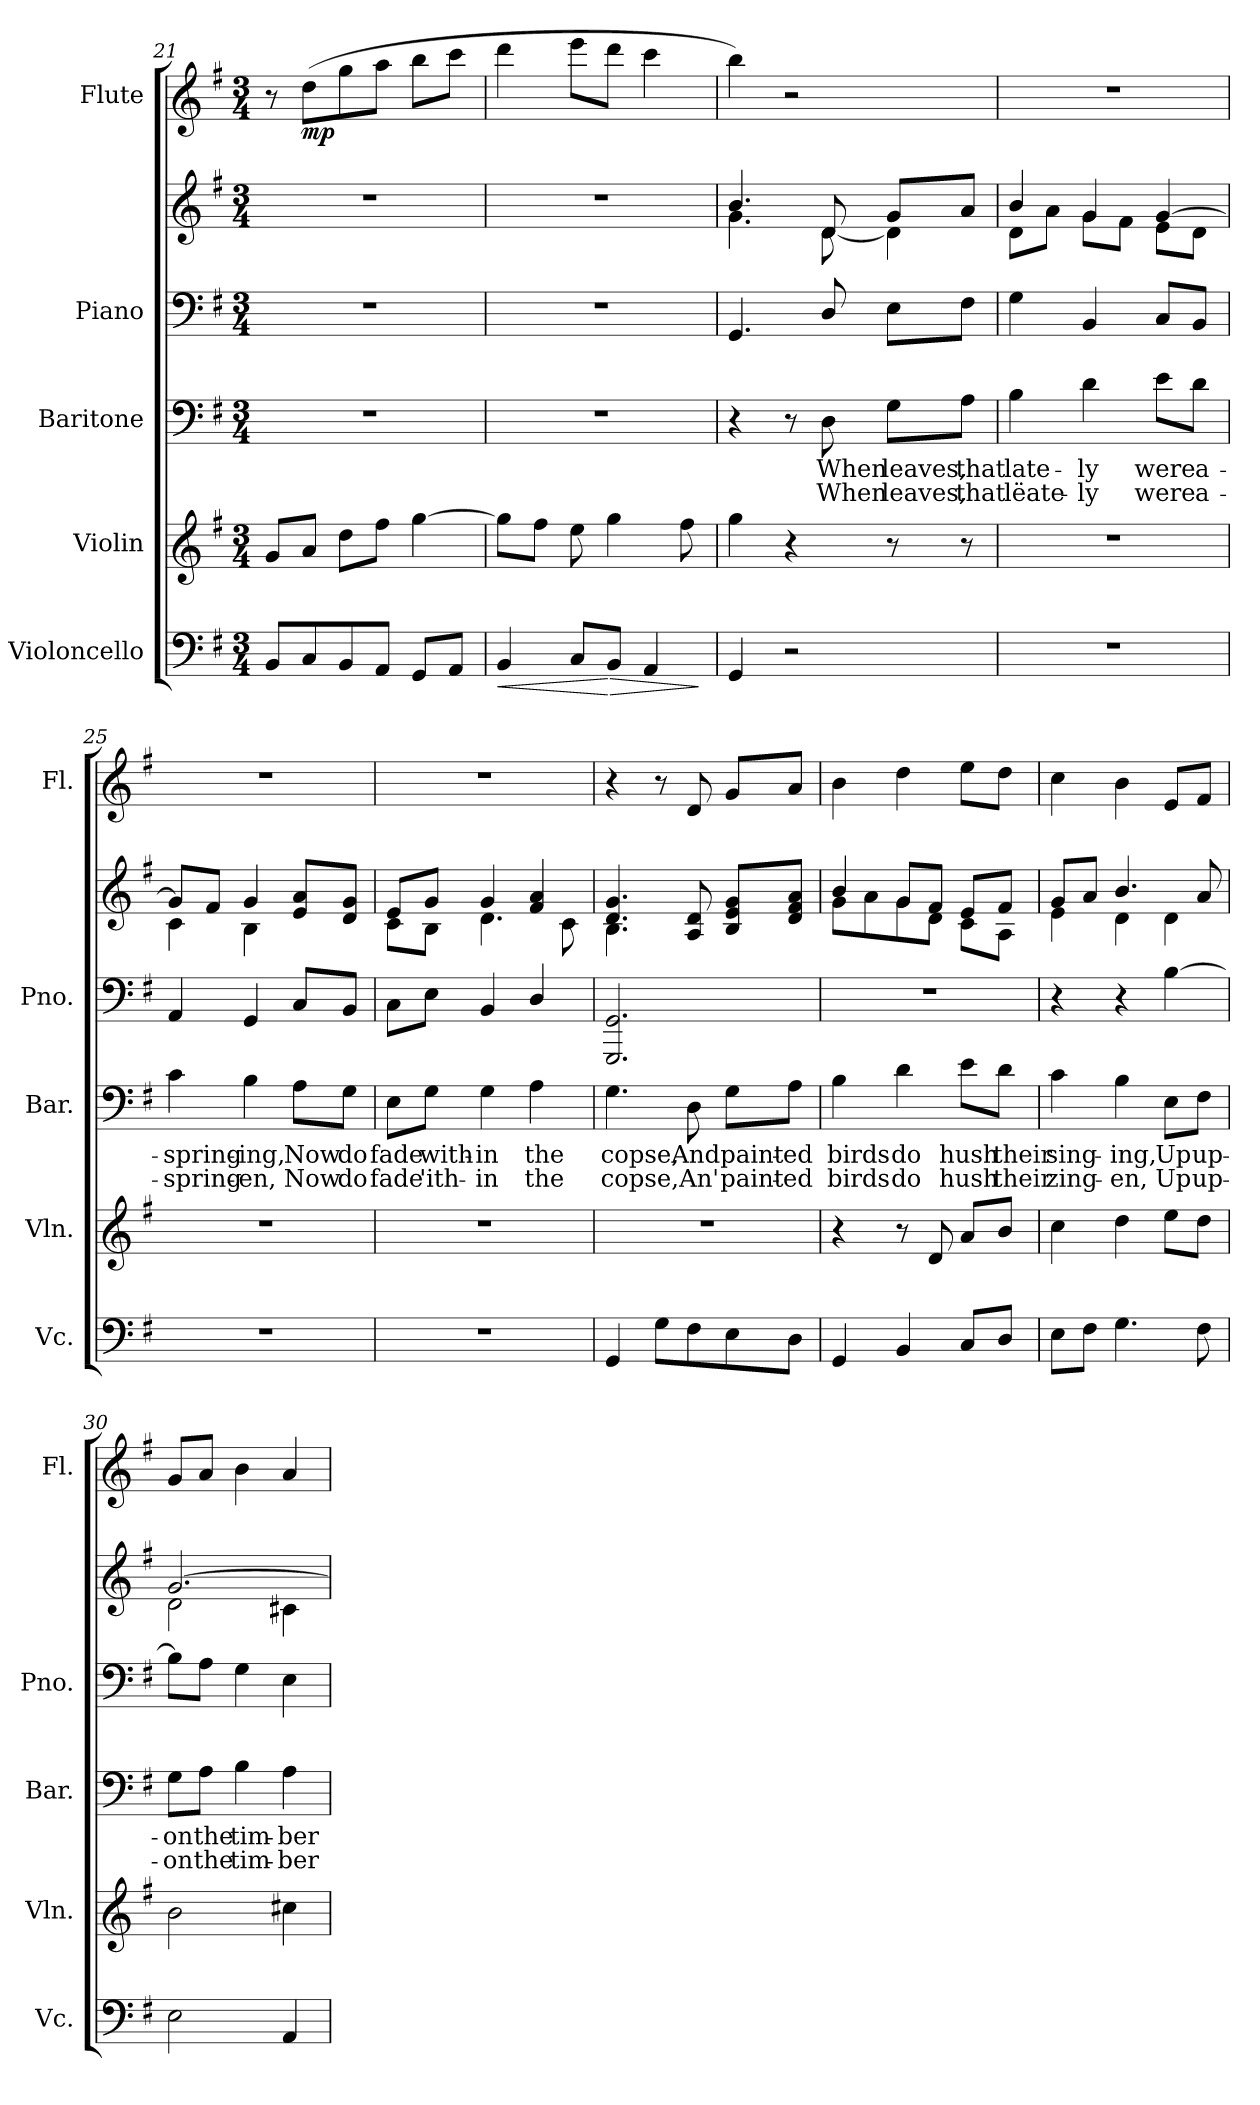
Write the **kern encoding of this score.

**kern	**dynam	**kern	**kern	**text	**text	**kern	**kern	**kern	**dynam
*part5	*part5	*part4	*part3	*part3	*part3	*part2	*part2	*part1	*part1
*staff6	*staff6	*staff5	*staff4	*staff4	*staff4	*staff3	*staff2	*staff1	*staff1
*I"Violoncello	*	*I"Violin	*I"Baritone	*	*	*I"Piano	*	*I"Flute	*
*I'Vc.	*	*I'Vln.	*I'Bar.	*	*	*I'Pno.	*	*I'Fl.	*
!!LO:LB:g=z
*clefF4	*	*clefG2	*clefF4	*	*	*clefF4	*clefG2	*clefG2	*
*k[f#]	*	*k[f#]	*k[f#]	*	*	*k[f#]	*k[f#]	*k[f#]	*
*M3/4	*	*M3/4	*M3/4	*	*	*M3/4	*M3/4	*M3/4	*
=21	=21	=21	=21	=21	=21	=21	=21	=21	=21
8BB/L	.	8g/L	2.r	.	.	2.r	2.r	8r	.
!	!	!	!	!	!	!	!	!	!LO:DY:b
8C/	.	8a/J	.	.	.	.	.	(>8dd\L	mp
8BB/	.	8dd\L	.	.	.	.	.	8gg\	.
8AA/J	.	8ff#\J	.	.	.	.	.	8aa\J	.
8GG/L	.	[4gg\	.	.	.	.	.	8bb\L	.
8AA/J	.	.	.	.	.	.	.	8ccc\J	.
=22	=22	=22	=22	=22	=22	=22	=22	=22	=22
!	!LO:HP:b	!	!	!	!	!	!	!	!
4BB/	<	8gg\L]	2.r	.	.	2.r	2.r	4ddd\	.
.	.	8ff#\J	.	.	.	.	.	.	.
8C/L	.	8ee\	.	.	.	.	.	8eee\L	.
!	!LO:HP:n=1:b	!	!	!	!	!	!	!	!
8BB/J	[ >	4gg\	.	.	.	.	.	8ddd\J	.
4AA/	.	.	.	.	.	.	.	4ccc\	.
.	.	8ff#\	.	.	.	.	.	.	.
.	]	.	.	.	.	.	.	.	.
=23	=23	=23	=23	=23	=23	=23	=23	=23	=23
*	*	*	*	*	*	*	*^	*	*
4GG/	.	4gg\	4r	.	.	4.GG/	4.b/	4.g\	4bb\)	.
2r	.	4r	8r	.	.	.	.	.	2r	.
!	!	!	!	!LO:LY:b	!LO:LY:b	!	!	!	!	!
.	.	.	8D\	When	When	8D/	8d/	[8d\	.	.
!	!	!	!	!LO:LY:b	!LO:LY:b	!	!	!	!	!
.	.	8r	8G\L	leaves,	leaves,	8E\L	8g/L	4d\]	.	.
!	!	!	!	!LO:LY:b	!LO:LY:b	!	!	!	!	!
.	.	8r	8A\J	that	that	8F#\J	8a/J	.	.	.
=24	=24	=24	=24	=24	=24	=24	=24	=24	=24	=24
!	!	!	!	!LO:LY:b	!LO:LY:b	!	!	!	!	!
2.r	.	2.r	4B\	late-	lëate-	4G\	4b/	8d\L	2.r	.
.	.	.	.	.	.	.	.	8a\J	.	.
!	!	!	!	!LO:LY:b	!LO:LY:b	!	!	!	!	!
.	.	.	4d\	-ly	-ly	4BB/	4g/	8g\L	.	.
.	.	.	.	.	.	.	.	8f#\J	.	.
!	!	!	!	!LO:LY:b	!LO:LY:b	!	!	!	!	!
.	.	.	8e\L	were	were	8C/L	[4g/	8e\L	.	.
!	!	!	!	!LO:LY:b	!LO:LY:b	!	!	!	!	!
.	.	.	8d\J	a-	a-	8BB/J	.	8d\J	.	.
!!LO:PB:g=z
=25	=25	=25	=25	=25	=25	=25	=25	=25	=25	=25
!	!	!	!	!LO:LY:b	!LO:LY:b	!	!	!	!	!
2.r	.	2.r	4c\	-spring-	-spring-	4AA/	8g/L]	4c\	2.r	.
.	.	.	.	.	.	.	8f#/J	.	.	.
!	!	!	!	!LO:LY:b	!LO:LY:b	!	!	!	!	!
.	.	.	4B\	-ing,	-en,	4GG/	4g/	4B\	.	.
!	!	!	!	!LO:LY:b	!LO:LY:b	!	!	!	!	!
.	.	.	8A\L	Now	Now	8C/L	8e/ 8a/L	4ryy	.	.
!	!	!	!	!LO:LY:b	!LO:LY:b	!	!	!	!	!
.	.	.	8G\J	do	do	8BB/J	8d/ 8g/J	.	.	.
=26	=26	=26	=26	=26	=26	=26	=26	=26	=26	=26
!	!	!	!	!LO:LY:b	!LO:LY:b	!	!	!	!	!
2.r	.	2.r	8E\L	fade	fade	8C\L	8e/L	8c\L	2.r	.
!	!	!	!	!LO:LY:b	!LO:LY:b	!	!	!	!	!
.	.	.	8G\J	with-	'ith-	8E\J	8g/J	8B\J	.	.
!	!	!	!	!LO:LY:b	!LO:LY:b	!	!	!	!	!
.	.	.	4G\	-in	-in	4BB/	4g/	4.d\	.	.
!	!	!	!	!LO:LY:b	!LO:LY:b	!	!	!	!	!
.	.	.	4A\	the	the	4D/	4f#/ 4a/	.	.	.
.	.	.	.	.	.	.	.	8c\	.	.
=27	=27	=27	=27	=27	=27	=27	=27	=27	=27	=27
!	!	!	!	!LO:LY:b	!LO:LY:b	!	!	!	!	!
4GG/	.	2.r	4.G\	copse,	copse,	2.GGG/ 2.GG/	4.d/ 4.g/	4.B\	4r	.
8G\L	.	.	.	.	.	.	.	.	8r	.
!	!	!	!	!LO:LY:b	!LO:LY:b	!	!	!	!	!
8F#\	.	.	8D\	And	An'	.	8A/ 8d/	4.ryy	8d/	.
!	!	!	!	!LO:LY:b	!LO:LY:b	!	!	!	!	!
8E\	.	.	8G\L	paint-	paint-	.	8B/ 8e/ 8g/L	.	8g/L	.
!	!	!	!	!LO:LY:b	!LO:LY:b	!	!	!	!	!
8D\J	.	.	8A\J	-ed	-ed	.	8d/ 8f#/ 8a/J	.	8a/J	.
=28	=28	=28	=28	=28	=28	=28	=28	=28	=28	=28
!	!	!	!	!LO:LY:b	!LO:LY:b	!	!	!	!	!
4GG/	.	4r	4B\	birds	birds	2.r	4b/	8g\L	4b\	.
.	.	.	.	.	.	.	.	8a\	.	.
!	!	!	!	!LO:LY:b	!LO:LY:b	!	!	!	!	!
4BB/	.	8r	4d\	do	do	.	8g/L	8g\	4dd\	.
.	.	8d/	.	.	.	.	8f#/J	8d\J	.	.
!	!	!	!	!LO:LY:b	!LO:LY:b	!	!	!	!	!
8C/L	.	8a/L	8e\L	hush	hush	.	8e/L	8c\L	8ee\L	.
!	!	!	!	!LO:LY:b	!LO:LY:b	!	!	!	!	!
8D/J	.	8b/J	8d\J	their	their	.	8f#/J	8A\J	8dd\J	.
!!LO:LB:g=z
=29	=29	=29	=29	=29	=29	=29	=29	=29	=29	=29
!	!	!	!	!LO:LY:b	!LO:LY:b	!	!	!	!	!
8E\L	.	4cc\	4c\	sing-	zing-	4r	8g/L	4e\	4cc\	.
8F#\J	.	.	.	.	.	.	8a/J	.	.	.
!	!	!	!	!LO:LY:b	!LO:LY:b	!	!	!	!	!
4.G\	.	4dd\	4B\	-ing,	-en,	4r	4.b/	4d\	4b\	.
!	!	!	!	!LO:LY:b	!LO:LY:b	!	!	!	!	!
.	.	8ee\L	8E\L	Up	Up	[4B\	.	4d\	8e/L	.
!	!	!	!	!LO:LY:b	!LO:LY:b	!	!	!	!	!
8F#\	.	8dd\J	8F#\J	up-	up-	.	8a/	.	8f#/J	.
=30	=30	=30	=30	=30	=30	=30	=30	=30	=30	=30
!	!	!	!	!LO:LY:b	!LO:LY:b	!	!	!	!	!
2E\	.	2b\	8G\L	-on	-on	8B\L]	[2.g/	2d\	8g/L	.
!	!	!	!	!LO:LY:b	!LO:LY:b	!	!	!	!	!
.	.	.	8A\J	the	the	8A\J	.	.	8a/J	.
!	!	!	!	!LO:LY:b	!LO:LY:b	!	!	!	!	!
.	.	.	4B\	tim-	tim-	4G\	.	.	4b\	.
!	!	!	!	!LO:LY:b	!LO:LY:b	!	!	!	!	!
4AA/	.	4cc#X\	4A\	-ber	-ber	4E\	.	4c#X\	4a/	.
*	*	*	*	*	*	*	*v	*v	*	*
=	=	=	=	=	=	=	=	=	=
*-	*-	*-	*-	*-	*-	*-	*-	*-	*-
